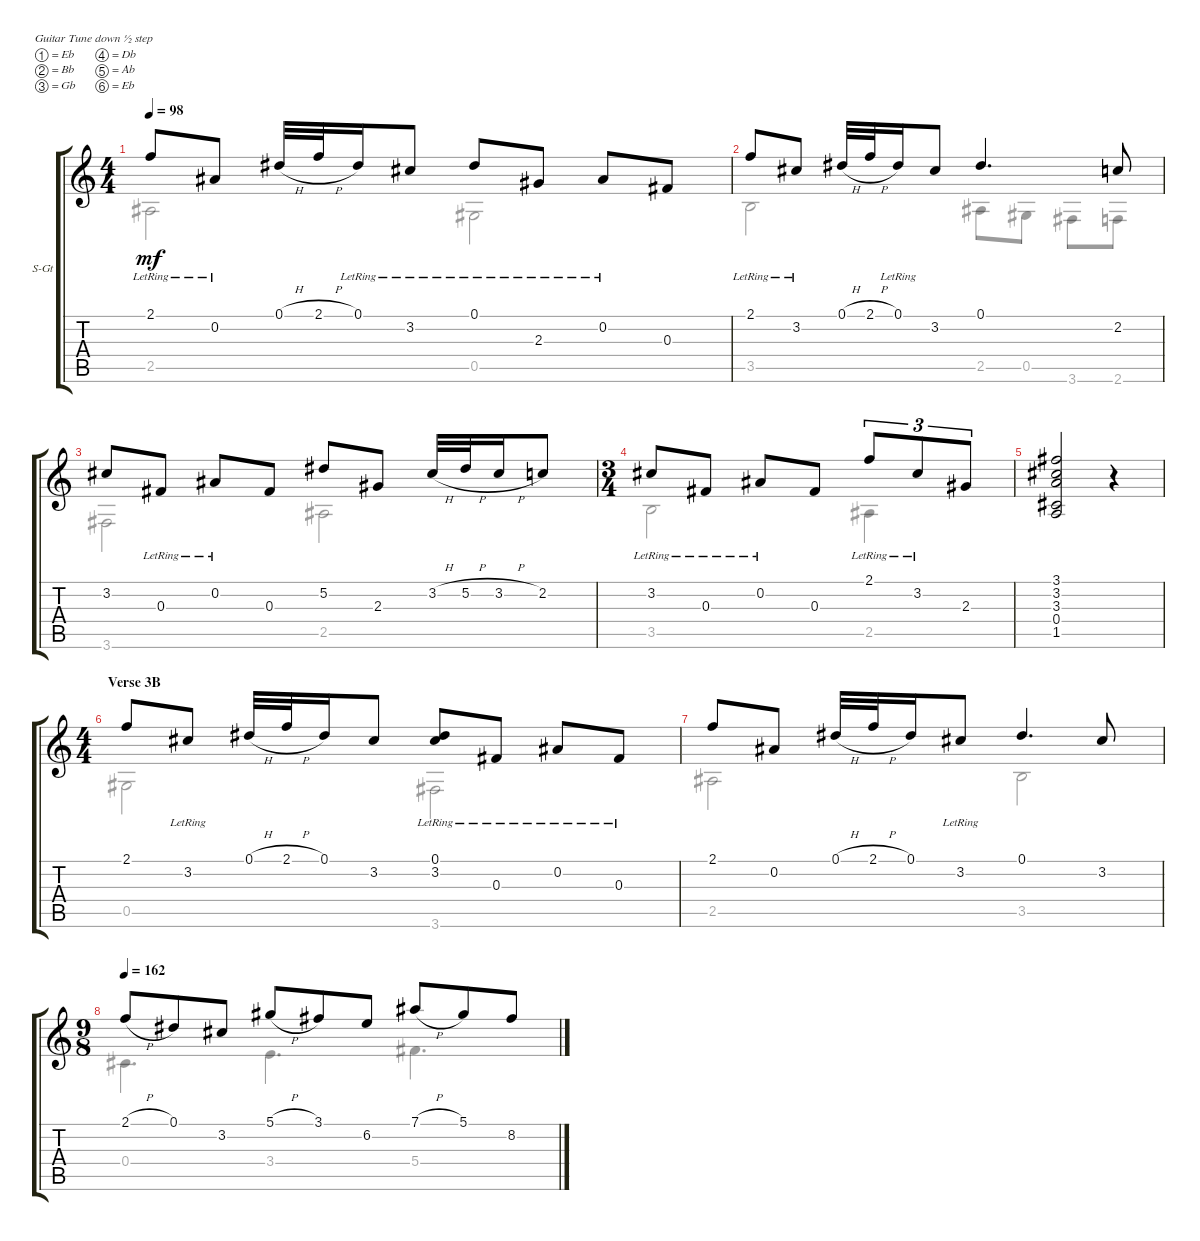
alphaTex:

\defaultSystemsLayout 4
\bracketExtendMode groupsimilarinstruments
\firstSystemTrackNameOrientation horizontal
\otherSystemsTrackNameOrientation horizontal
\track ("Steel Guitar" "S-Gt") {instrument acousticguitarsteel}
\staff {score tabs}
\tuning (Eb4 Bb3 Gb3 Db3 Ab2 Eb2)
\voice
\ts (4 4)
\tempo 98
\clef g2
\ks c
2.1{lr}.8{dy mf} 0.2{lr}.8 0.1{h}.32 2.1{h}.32 0.1{lr}.16 3.2{lr}.8 0.1{lr}.8 2.3{lr}.8 0.2{lr}.8 0.3.8 |
2.1{lr}.8 3.2{lr}.8 0.1{h}.32 2.1{h}.32 0.1{lr}.16 3.2.8 0.1.4{d} 2.2.8 |
3.2.8 0.3{lr}.8 0.2{lr}.8 0.3.8 5.2.8 2.3.8 3.2{h}.32 5.2{h}.32 3.2{h}.16 2.2.8 |
\ts (3 4)
3.2{lr}.8 0.3{lr}.8 0.2{lr}.8 0.3.8 2.1{lr}.8{tu (3 2)} 3.2{lr}.8{tu (3 2)} 2.3.8{tu (3 2)} |
(1.5 0.4 3.3 3.2 3.1).2 r.4 |
\ts (4 4)
\section ("" "Verse 3B")
2.1.8 3.2{lr}.8 0.1{h}.32 2.1{h}.32 0.1.16 3.2.8 (0.1{lr} 3.2).8 0.3{lr}.8 0.2{lr}.8 0.3{lr}.8 |
2.1.8 0.2.8 0.1{h}.32 2.1{h}.32 0.1.16 3.2{lr}.8 0.1.4{d} 3.2.8 |
\ts (9 8)
\tempo 162
2.1{h}.8 0.1.8 3.2.8 5.1{h}.8 3.1.8 6.2.8 7.1{h}.8 5.1.8 8.2.8
\voice
\clef g2
\ottava regular
\simile none
\ks c
2.5.2{dy mf} 0.5.2 |
3.5.2 2.5.8 0.5.8 3.6.8 2.6.8 |
3.6.2 2.5.2 |
3.5.2 2.5.4 |
|
0.5.2 3.6.2 |
2.5.2 3.5.2 |
0.4.4{d} 3.4.4{d} 5.4.4{d}
